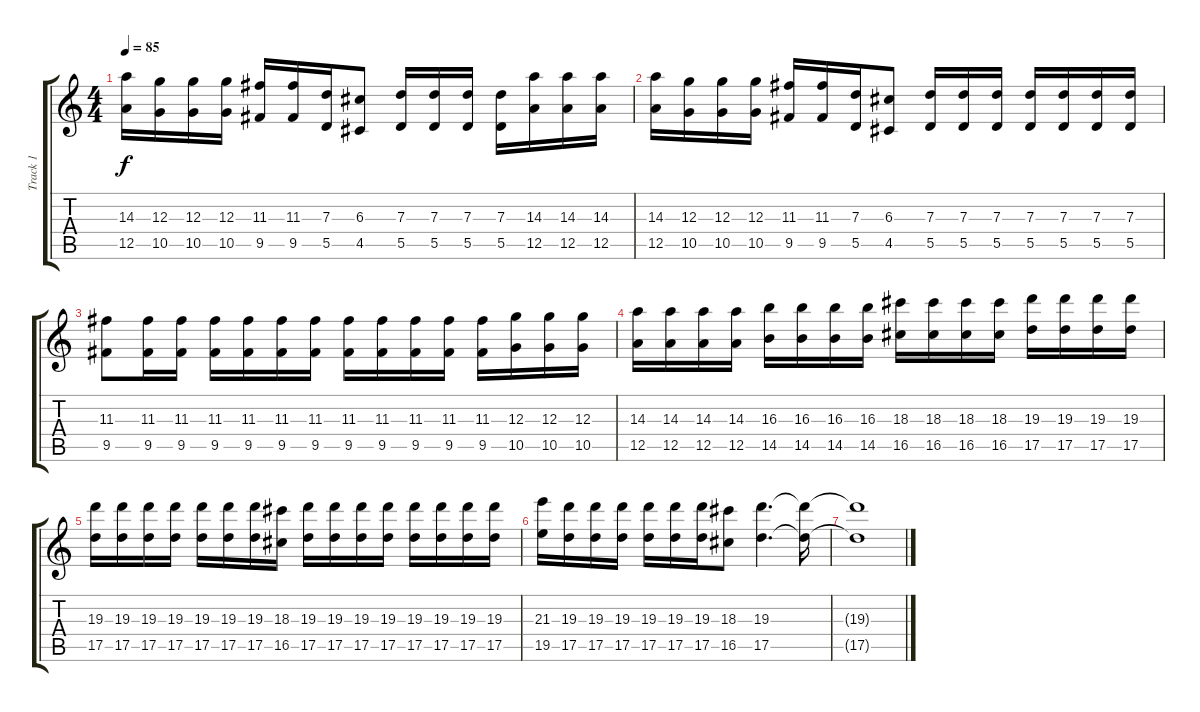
\track ("Track 1" "Track 1") {instrument overdrivenguitar}
\staff {score tabs}
\tuning (E4 B3 G3 D3 A2 D2) {hide}
\ts (4 4)
\tempo 85
\clef g2
\ks c
(14.3 12.5).16{dy f} (12.3 10.5).16 (12.3 10.5).16 (12.3 10.5).16 (11.3 9.5).16 (11.3 9.5).16 (7.3 5.5).16 (6.3 4.5).8 (7.3 5.5).16 (7.3 5.5).16 (7.3 5.5).16 (7.3 5.5).16 (14.3 12.5).16 (14.3 12.5).16 (14.3 12.5).16 |
(14.3 12.5).16 (12.3 10.5).16 (12.3 10.5).16 (12.3 10.5).16 (11.3 9.5).16 (11.3 9.5).16 (7.3 5.5).16 (6.3 4.5).8 (7.3 5.5).16 (7.3 5.5).16 (7.3 5.5).16 (7.3 5.5).16 (7.3 5.5).16 (7.3 5.5).16 (7.3 5.5).16 |
(11.3 9.5).8 (11.3 9.5).16 (11.3 9.5).16 (11.3 9.5).16 (11.3 9.5).16 (11.3 9.5).16 (11.3 9.5).16 (11.3 9.5).16 (11.3 9.5).16 (11.3 9.5).16 (11.3 9.5).16 (11.3 9.5).16 (12.3 10.5).16 (12.3 10.5).16 (12.3 10.5).16 |
(14.3 12.5).16 (14.3 12.5).16 (14.3 12.5).16 (14.3 12.5).16 (16.3 14.5).16 (16.3 14.5).16 (16.3 14.5).16 (16.3 14.5).16 (18.3 16.5).16 (18.3 16.5).16 (18.3 16.5).16 (18.3 16.5).16 (19.3 17.5).16 (19.3 17.5).16 (19.3 17.5).16 (19.3 17.5).16 |
(19.3 17.5).16 (19.3 17.5).16 (19.3 17.5).16 (19.3 17.5).16 (19.3 17.5).16 (19.3 17.5).16 (19.3 17.5).16 (18.3 16.5).16 (19.3 17.5).16 (19.3 17.5).16 (19.3 17.5).16 (19.3 17.5).16 (19.3 17.5).16 (19.3 17.5).16 (19.3 17.5).16 (19.3 17.5).16 |
(21.3 19.5).16 (19.3 17.5).16 (19.3 17.5).16 (19.3 17.5).16 (19.3 17.5).16 (19.3 17.5).16 (19.3 17.5).16 (18.3 16.5).8 (19.3 17.5).4{d} (19.3{t} 17.5{t}).16 |
(19.3{t} 17.5{t}).1
